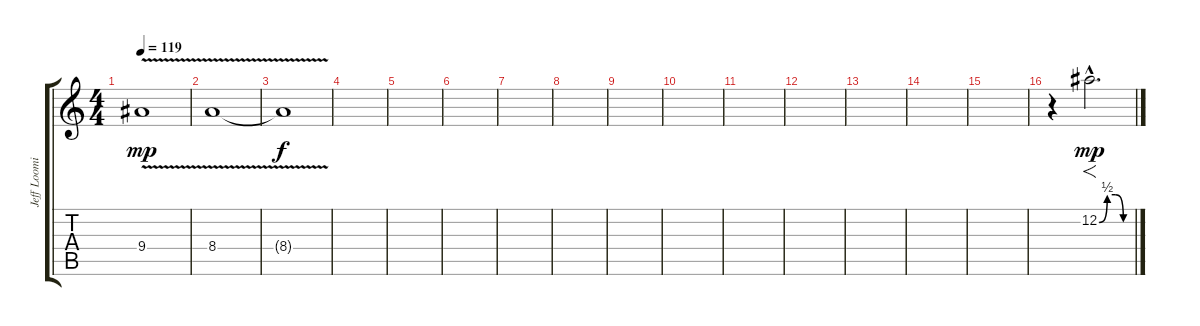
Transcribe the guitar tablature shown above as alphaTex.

\track ("Jeff Loomis Lead" "Jeff Loomi") {instrument distortionguitar}
\staff {score tabs}
\tuning (Eb4 Bb3 Gb3 Db3 Ab2 Eb2) {hide}
\ts (4 4)
\tempo 119
\clef g2
\ks c
9.4{v}.1{dy mp} |
8.4{v}.1{volume 3} |
8.4{t}.1{dy f} |
|
|
|
|
|
|
|
|
|
|
|
|
r.4 12.2{be (custom 0 0 15 2 30 2 45 0 60 0) hac}.2{f d dy mp volume 16}
